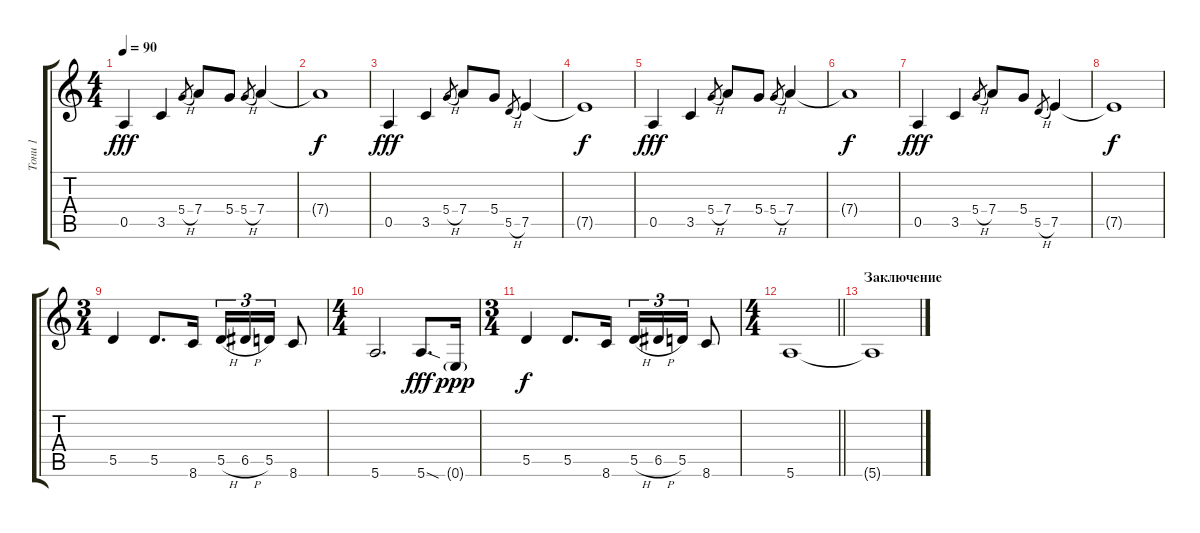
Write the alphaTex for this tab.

\track ("Тони 1" "Тони 1") {instrument overdrivenguitar}
\staff {score tabs}
\tuning (E4 B3 G3 D3 A2 E2) {hide}
\ts (4 4)
\tempo 90
\clef g2
\ks c
0.5.4{dy fff} 3.5.4 5.4{h}.8{gr} 7.4.8 5.4.8 5.4{h}.8{gr} 7.4.4 |
7.4{t}.1{dy f} |
0.5.4{dy fff} 3.5.4 5.4{h}.8{gr} 7.4.8 5.4.8 5.5{h}.8{gr} 7.5.4 |
7.5{t}.1{dy f} |
0.5.4{dy fff} 3.5.4 5.4{h}.8{gr} 7.4.8 5.4.8 5.4{h}.8{gr} 7.4.4 |
7.4{t}.1{dy f} |
0.5.4{dy fff} 3.5.4 5.4{h}.8{gr} 7.4.8 5.4.8 5.5{h}.8{gr} 7.5.4 |
7.5{t}.1{dy f} |
\ts (3 4)
5.5.4 5.5.8{d} 8.6.16 5.5{h}.16{tu (3 2)} 6.5{h}.16{tu (3 2)} 5.5.16{tu (3 2)} 8.6.8 |
\ts (4 4)
5.6.2{d} 5.6{sod}.8{d dy fff} 0.6{g}.16{dy ppp} |
\ts (3 4)
5.5.4{dy f} 5.5.8{d} 8.6.16 5.5{h}.16{tu (3 2)} 6.5{h}.16{tu (3 2)} 5.5.16{tu (3 2)} 8.6.8 |
\ts (4 4)
\barLineRight lightlight
5.6.1 |
\section ("" "Заключение")
5.6{t}.1
